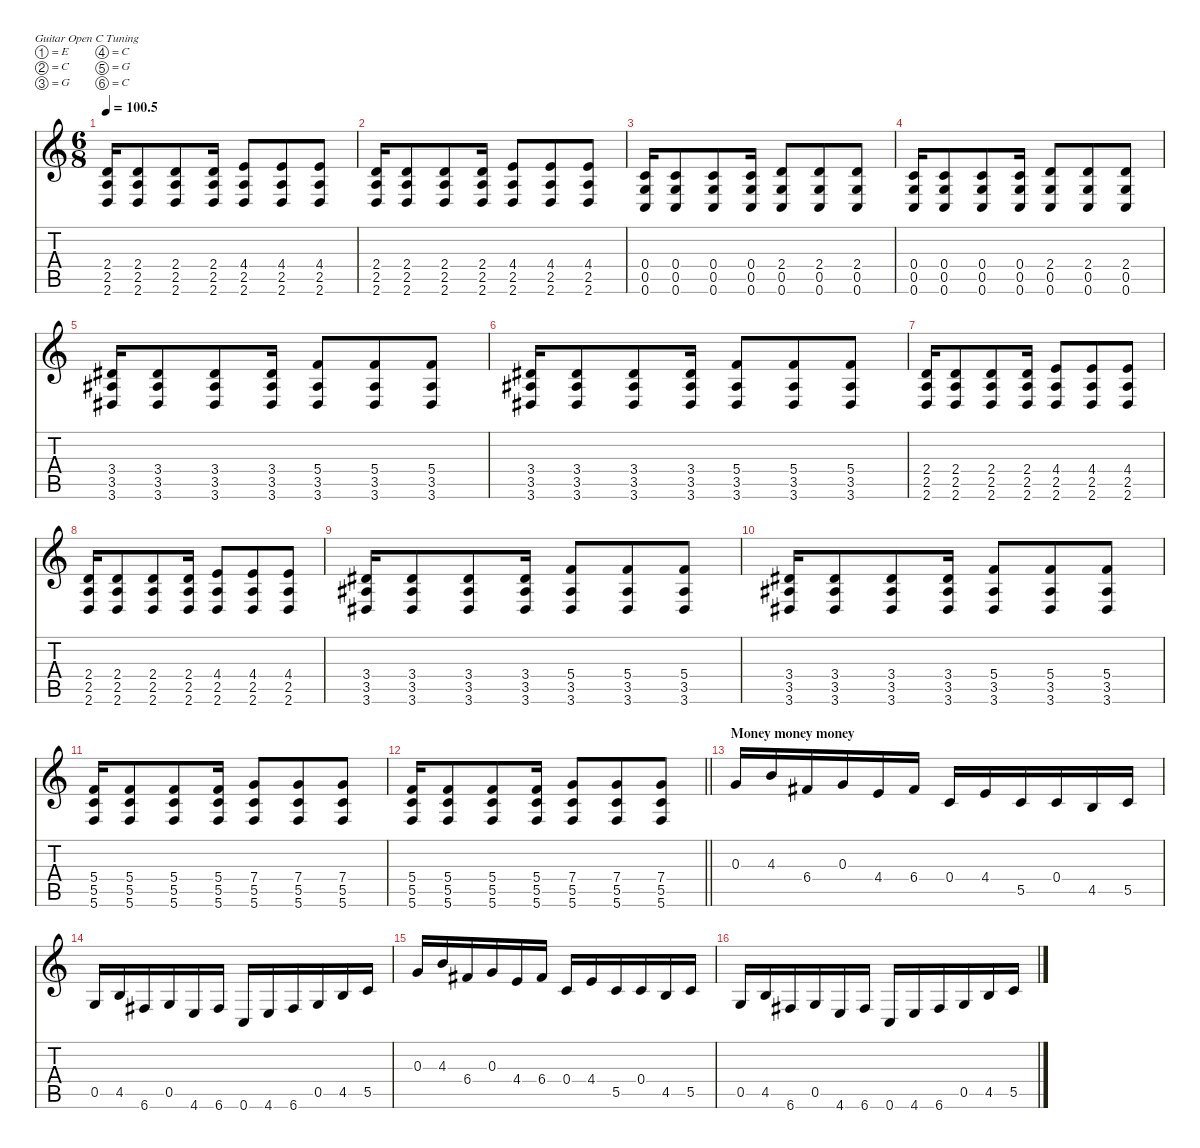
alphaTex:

\defaultSystemsLayout 4
\hideDynamics
\bracketExtendMode nobrackets
\singleTrackTrackNamePolicy hidden
\multiTrackTrackNamePolicy hidden
\firstSystemTrackNameMode fullname
\firstSystemTrackNameOrientation horizontal
\otherSystemsTrackNameOrientation horizontal
\track ("Guitar II (secondary guitar)" "dist.guit.") {instrument distortionguitar}
\staff {score tabs}
\tuning (E4 C4 G3 C3 G2 C2)
\ts (6 8)
\tempo
100.5
\accidentals auto
\clef g2
\ottava regular
\simile none
\ks c
(2.4 2.5 2.6).16{dy f beam Up} (2.4 2.5 2.6).8{beam Up} (2.4 2.5 2.6).8{beam Up} (2.4 2.5 2.6).16{beam Up} (4.4 2.5 2.6).8{beam Up} (4.4 2.5 2.6).8{beam Up} (4.4 2.5 2.6).8{beam Up} |
(2.4 2.5 2.6).16{beam Up} (2.4 2.5 2.6).8{beam Up} (2.4 2.5 2.6).8{beam Up} (2.4 2.5 2.6).16{beam Up} (4.4 2.5 2.6).8{beam Up} (4.4 2.5 2.6).8{beam Up} (4.4 2.5 2.6).8{beam Up} |
(0.4 0.5 0.6).16{beam Up} (0.4 0.5 0.6).8{beam Up} (0.4 0.5 0.6).8{beam Up} (0.4 0.5 0.6).16{beam Up} (2.4 0.5 0.6).8{beam Up} (2.4 0.5 0.6).8{beam Up} (2.4 0.5 0.6).8{beam Up} |
(0.4 0.5 0.6).16{beam Up} (0.4 0.5 0.6).8{beam Up} (0.4 0.5 0.6).8{beam Up} (0.4 0.5 0.6).16{beam Up} (2.4 0.5 0.6).8{beam Up} (2.4 0.5 0.6).8{beam Up} (2.4 0.5 0.6).8{beam Up} |
(3.4{acc #} 3.5{acc #} 3.6{acc #}).16{beam Up} (3.4{acc #} 3.5{acc #} 3.6{acc #}).8{beam Up} (3.4{acc #} 3.5{acc #} 3.6{acc #}).8{beam Up} (3.4{acc #} 3.5{acc #} 3.6{acc #}).16{beam Up} (5.4 3.5{acc #} 3.6{acc #}).8{beam Up} (5.4 3.5{acc #} 3.6{acc #}).8{beam Up} (5.4 3.5{acc #} 3.6{acc #}).8{beam Up} |
(3.4{acc #} 3.5{acc #} 3.6{acc #}).16{beam Up} (3.4{acc #} 3.5{acc #} 3.6{acc #}).8{beam Up} (3.4{acc #} 3.5{acc #} 3.6{acc #}).8{beam Up} (3.4{acc #} 3.5{acc #} 3.6{acc #}).16{beam Up} (5.4 3.5{acc #} 3.6{acc #}).8{beam Up} (5.4 3.5{acc #} 3.6{acc #}).8{beam Up} (5.4 3.5{acc #} 3.6{acc #}).8{beam Up} |
(2.4 2.5 2.6).16{beam Up} (2.4 2.5 2.6).8{beam Up} (2.4 2.5 2.6).8{beam Up} (2.4 2.5 2.6).16{beam Up} (4.4 2.5 2.6).8{beam Up} (4.4 2.5 2.6).8{beam Up} (4.4 2.5 2.6).8{beam Up} |
(2.4 2.5 2.6).16{beam Up} (2.4 2.5 2.6).8{beam Up} (2.4 2.5 2.6).8{beam Up} (2.4 2.5 2.6).16{beam Up} (4.4 2.5 2.6).8{beam Up} (4.4 2.5 2.6).8{beam Up} (4.4 2.5 2.6).8{beam Up} |
(3.4{acc #} 3.5{acc #} 3.6{acc #}).16{beam Up} (3.4{acc #} 3.5{acc #} 3.6{acc #}).8{beam Up} (3.4{acc #} 3.5{acc #} 3.6{acc #}).8{beam Up} (3.4{acc #} 3.5{acc #} 3.6{acc #}).16{beam Up} (5.4 3.5{acc #} 3.6{acc #}).8{beam Up} (5.4 3.5{acc #} 3.6{acc #}).8{beam Up} (5.4 3.5{acc #} 3.6{acc #}).8{beam Up} |
(3.4{acc #} 3.5{acc #} 3.6{acc #}).16{beam Up} (3.4{acc #} 3.5{acc #} 3.6{acc #}).8{beam Up} (3.4{acc #} 3.5{acc #} 3.6{acc #}).8{beam Up} (3.4{acc #} 3.5{acc #} 3.6{acc #}).16{beam Up} (5.4 3.5{acc #} 3.6{acc #}).8{beam Up} (5.4 3.5{acc #} 3.6{acc #}).8{beam Up} (5.4 3.5{acc #} 3.6{acc #}).8{beam Up} |
(5.4 5.5 5.6).16{beam Up} (5.4 5.5 5.6).8{beam Up} (5.4 5.5 5.6).8{beam Up} (5.4 5.5 5.6).16{beam Up} (7.4 5.5 5.6).8{beam Up} (7.4 5.5 5.6).8{beam Up} (7.4 5.5 5.6).8{beam Up} |
\barLineRight lightlight
(5.4 5.5 5.6).16{beam Up} (5.4 5.5 5.6).8{beam Up} (5.4 5.5 5.6).8{beam Up} (5.4 5.5 5.6).16{beam Up} (7.4 5.5 5.6).8{beam Up} (7.4 5.5 5.6).8{beam Up} (7.4 5.5 5.6).8{beam Up} |
\section ("" "Money money money")
0.3.16{beam Up} 4.3.16{beam Up} 6.4{acc #}.16{beam Up} 0.3.16{beam Up} 4.4.16{beam Up} 6.4{acc #}.16{beam Up} 0.4.16{beam Up} 4.4.16{beam Up} 5.5.16{beam Up} 0.4.16{beam Up} 4.5.16{beam Up} 5.5.16{beam Up} |
0.5.16{beam Up} 4.5.16{beam Up} 6.6{acc #}.16{beam Up} 0.5.16{beam Up} 4.6.16{beam Up} 6.6{acc #}.16{beam Up} 0.6.16{beam Up} 4.6.16{beam Up} 6.6{acc #}.16{beam Up} 0.5.16{beam Up} 4.5.16{beam Up} 5.5.16{beam Up} |
0.3.16{beam Up} 4.3.16{beam Up} 6.4{acc #}.16{beam Up} 0.3.16{beam Up} 4.4.16{beam Up} 6.4{acc #}.16{beam Up} 0.4.16{beam Up} 4.4.16{beam Up} 5.5.16{beam Up} 0.4.16{beam Up} 4.5.16{beam Up} 5.5.16{beam Up} |
0.5.16{beam Up} 4.5.16{beam Up} 6.6{acc #}.16{beam Up} 0.5.16{beam Up} 4.6.16{beam Up} 6.6{acc #}.16{beam Up} 0.6.16{beam Up} 4.6.16{beam Up} 6.6{acc #}.16{beam Up} 0.5.16{beam Up} 4.5.16{beam Up} 5.5.16{beam Up}
